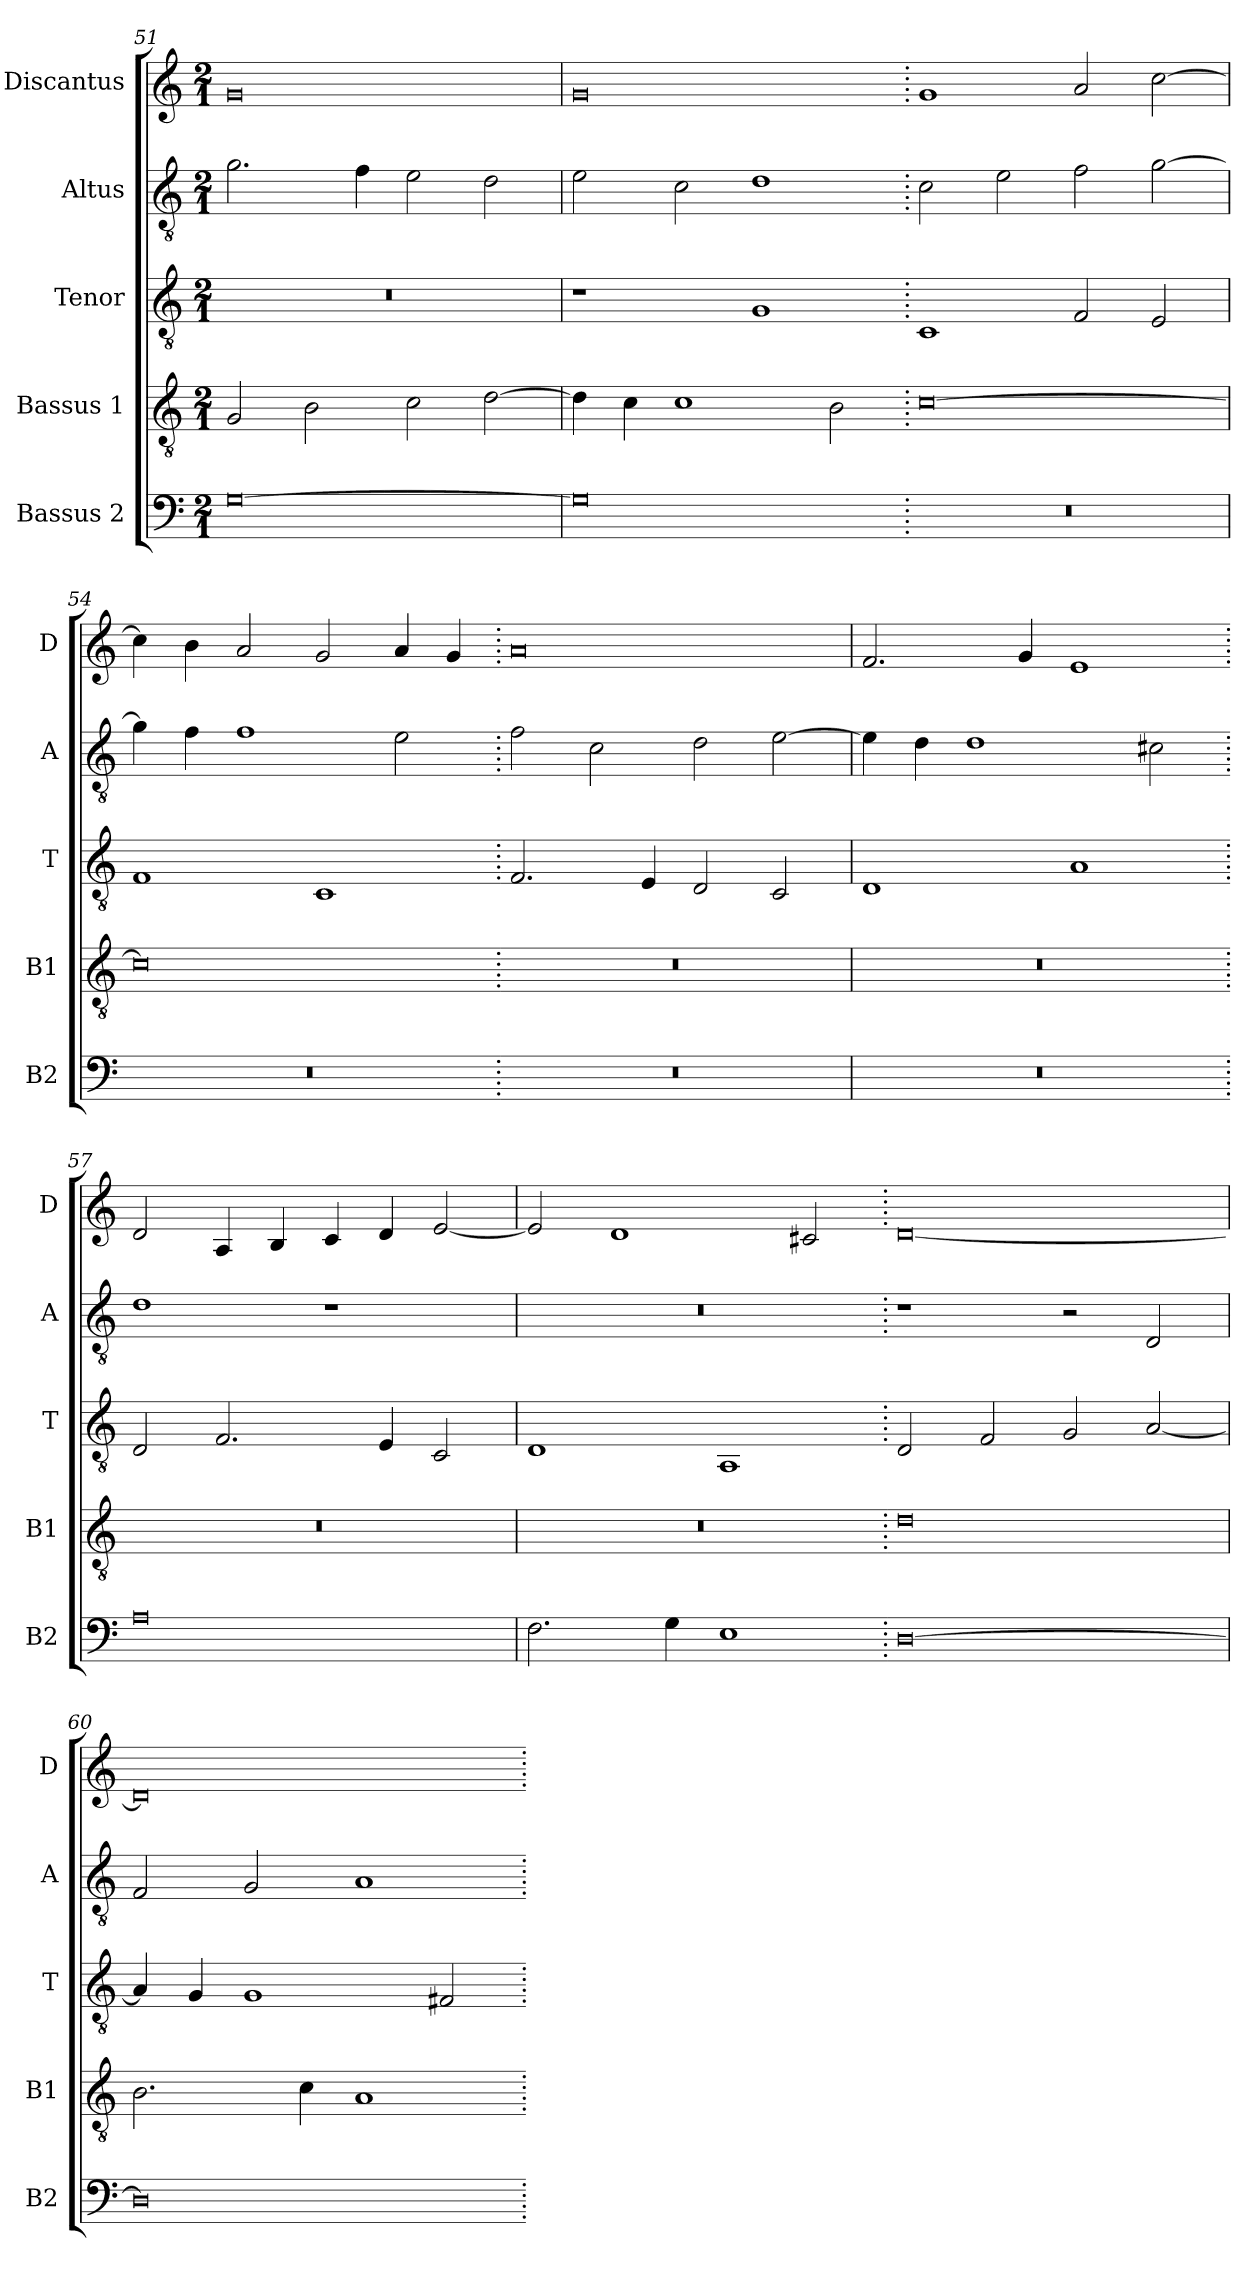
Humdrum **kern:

**kern	**kern	**kern	**kern	**kern
*part5	*part4	*part3	*part2	*part1
*staff5	*staff4	*staff3	*staff2	*staff1
*I"Bassus 2	*I"Bassus 1	*I"Tenor	*I"Altus	*I"Discantus
*I'B2	*I'B1	*I'T	*I'A	*I'D
*clefF4	*clefGv2	*clefGv2	*clefGv2	*clefG2
*k[]	*k[]	*k[]	*k[]	*k[]
*M2/1	*M2/1	*M2/1	*M2/1	*M2/1
=51	=51	=51	=51	=51
[0G	2G/	0r	2.g\	0g
.	2B\	.	.	.
.	.	.	4f\	.
.	2c\	.	2e\	.
.	[2d\	.	2d\	.
=52	=52	=52	=52	=52
0G]	4d\]	1r	2e\	0g
.	4c\	.	.	.
.	1c	.	2c\	.
.	.	1G	1d	.
.	2B\	.	.	.
=53.	=53.	=53.	=53.	=53.
0r	[0c	1C	2c\	1g
.	.	.	2e\	.
.	.	2F/	2f\	2a/
.	.	2E/	[2g\	[2cc\
=54	=54	=54	=54	=54
0r	0c]	1F	4g\]	4cc\]
.	.	.	4f\	4b\
.	.	.	1f	2a/
.	.	1C	.	2g/
.	.	.	2e\	4a/
.	.	.	.	4g/
=55.	=55.	=55.	=55.	=55.
0r	0r	2.F/	2f\	0a
.	.	.	2c\	.
.	.	4E/	.	.
.	.	2D/	2d\	.
.	.	2C/	[2e\	.
=56	=56	=56	=56	=56
0r	0r	1D	4e\]	2.f/
.	.	.	4d\	.
.	.	.	1d	.
.	.	.	.	4g/
.	.	1A	.	1e
.	.	.	2c#X\	.
=57.	=57.	=57.	=57.	=57.
0A	0r	2D/	1d	2d/
.	.	2.F/	.	4A/
.	.	.	.	4B/
.	.	.	1r	4c/
.	.	4E/	.	4d/
.	.	2C/	.	[2e/
=58	=58	=58	=58	=58
2.F\	0r	1D	0r	2e/]
.	.	.	.	1d
4G\	.	.	.	.
1E	.	1AA	.	.
.	.	.	.	2c#X/
=59.	=59.	=59.	=59.	=59.
[0D	0d	2D/	1r	[0d
.	.	2F/	.	.
.	.	2G/	2r	.
.	.	[2A/	2D/	.
=60	=60	=60	=60	=60
0D]	2.B\	4A/]	2F/	0d]
.	.	4G/	.	.
.	.	1G	2G/	.
.	4c\	.	.	.
.	1A	.	1A	.
.	.	2F#X/	.	.
=.	=.	=.	=.	=.
*-	*-	*-	*-	*-
